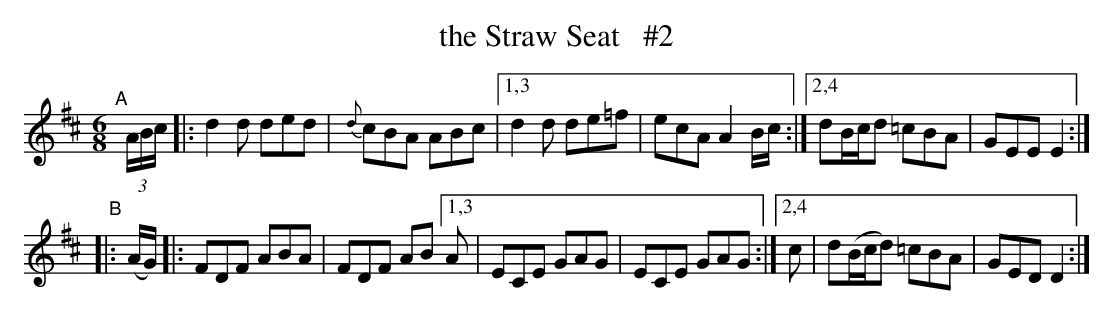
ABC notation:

X:1
T: the Straw Seat   #2
M: 6/8
L: 1/8
K: D
"^A"[|] (3A/B/c/ |:\
d2d ded | {d}cBA ABc |[1,3 d2d de=f | ecA A2 B/c/ :|[2,4 dB/c/d =cBA | GEE E2 :|
"^B"|: (A/G/) |:\
FDF ABA | FDF AB [1,3 A | ECE GAG | ECE GAG :|[2,4 c | d(B/c/d) =cBA | GED D2 :|
